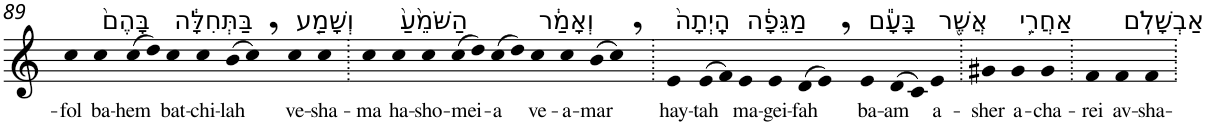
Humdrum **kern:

**kern	**text
*part1	*part1
*staff1	*staff1
*I"Piano	*
*I'Pno	*
!!LO:PB:g=z
*clefG2	*
*k[]	*
=89	=89
!	!LO:LY:b
4cc	-fol
!LO:TX:a:t=בָּהֶם֙	!
!	!LO:LY:b
4cc	ba-
!	!LO:LY:b
(>8cc	-hem
8dd)	.
!LO:TX:a:t=בַּתְּחִלָּ֔ה	!
!	!LO:LY:b
4cc	bat-
!	!LO:LY:b
4cc	-chi-
!	!LO:LY:b
(>8b	-lah
8cc,)	.
!LO:TX:a:t=וְשָׁמַ֤ע	!
!	!LO:LY:b
4cc	ve-
!	!LO:LY:b
4cc	-sha-
=90.	=90.
!	!LO:LY:b
4cc	-ma
!LO:TX:a:t=הַשֹּׁמֵ֙עַ֙	!
!	!LO:LY:b
4cc	ha-
!	!LO:LY:b
4cc	-sho-
!	!LO:LY:b
(>8cc	-mei-
8dd)	.
!	!LO:LY:b
(>8cc	-a
8dd)	.
!LO:TX:a:t=וְאָמַ֔ר	!
!	!LO:LY:b
4cc	ve-
!	!LO:LY:b
4cc	-a-
!	!LO:LY:b
(>8b	-mar
8cc,)	.
=91.	=91.
!LO:TX:a:t=הָֽיְתָה֙	!
!	!LO:LY:b
4e	hay-
!	!LO:LY:b
(>8e	-tah
8f)	.
!LO:TX:a:t=מַגֵּפָ֔ה	!
!	!LO:LY:b
4e	ma-
!	!LO:LY:b
4e	-gei-
!	!LO:LY:b
(>8d	-fah
8e,)	.
!LO:TX:a:t=בָּעָ֕ם	!
!	!LO:LY:b
4e	ba-
!	!LO:LY:b
(>8d	-am
8c)	.
!LO:TX:a:t=אֲשֶׁ֖ר	!
!	!LO:LY:b
4e	a-
=92.	=92.
!	!LO:LY:b
4g#X	-sher
!LO:TX:a:t=אַחֲרֵ֥י	!
!	!LO:LY:b
4g#	a-
!	!LO:LY:b
4g#	-cha-
=93.	=93.
!	!LO:LY:b
4f	-rei
!LO:TX:a:t=אַבְשָׁלֹֽם	!
!	!LO:LY:b
4f	av-
!	!LO:LY:b
4f	-sha-
=.	=.
*-	*-
